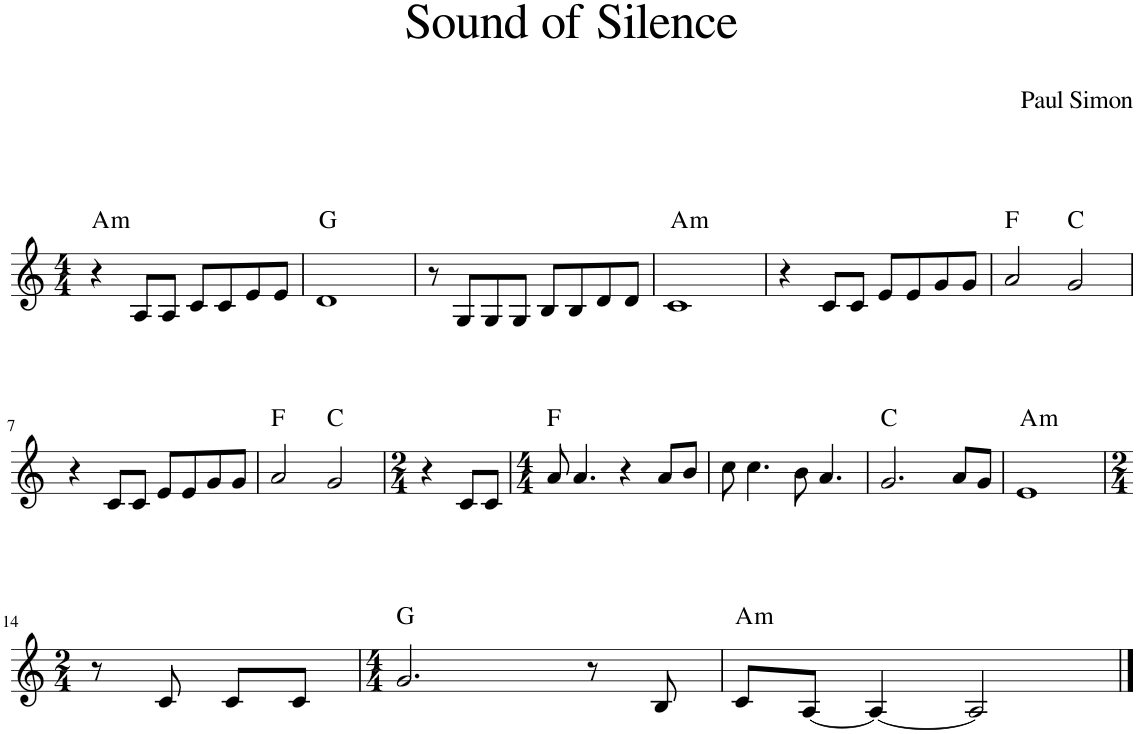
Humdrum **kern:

**kern	**harte
*part1	*part1
*staff1	*
*I"Klavier, MOXF6/MOXF8 VST 02	*
*I'Klav.	*
*clefG2	*
*k[]	*
*M4/4	*
=1	=1
!	!LO:H:kt=m
4r	A:min
8A/L	.
8A/J	.
8c/L	.
8c/	.
8e/	.
8e/J	.
=2	=2
1d	G:maj
=3	=3
8r	.
8G/L	.
8G/	.
8G/J	.
8B/L	.
8B/	.
8d/	.
8d/J	.
=4	=4
!	!LO:H:kt=m
1c	A:min
=5	=5
4r	.
8c/L	.
8c/J	.
8e/L	.
8e/	.
8g/	.
8g/J	.
=6	=6
2a/	F:maj
2g/	C:maj
!!LO:LB:g=z
=7	=7
4r	.
8c/L	.
8c/J	.
8e/L	.
8e/	.
8g/	.
8g/J	.
=8	=8
2a/	F:maj
2g/	C:maj
=9	=9
*M2/4	*
4r	.
8c/L	.
8c/J	.
=10	=10
*M4/4	*
8a/	F:maj
4.a/	.
4r	.
8a/L	.
8b/J	.
=11	=11
8cc\	.
4.cc\	.
8b\	.
4.a/	.
=12	=12
2.g/	C:maj
8a/L	.
8g/J	.
=13	=13
!	!LO:H:kt=m
1e	A:min
!!LO:LB:g=z
=14	=14
*M2/4	*
8r	.
8c/	.
8c/L	.
8c/J	.
=15	=15
*M4/4	*
2.g/	G:maj
8r	.
8B/	.
=16	=16
!	!LO:H:kt=m
8c/L	A:min
[8A/J	.
4A/_	.
2A/]	.
==	==
*-	*-
